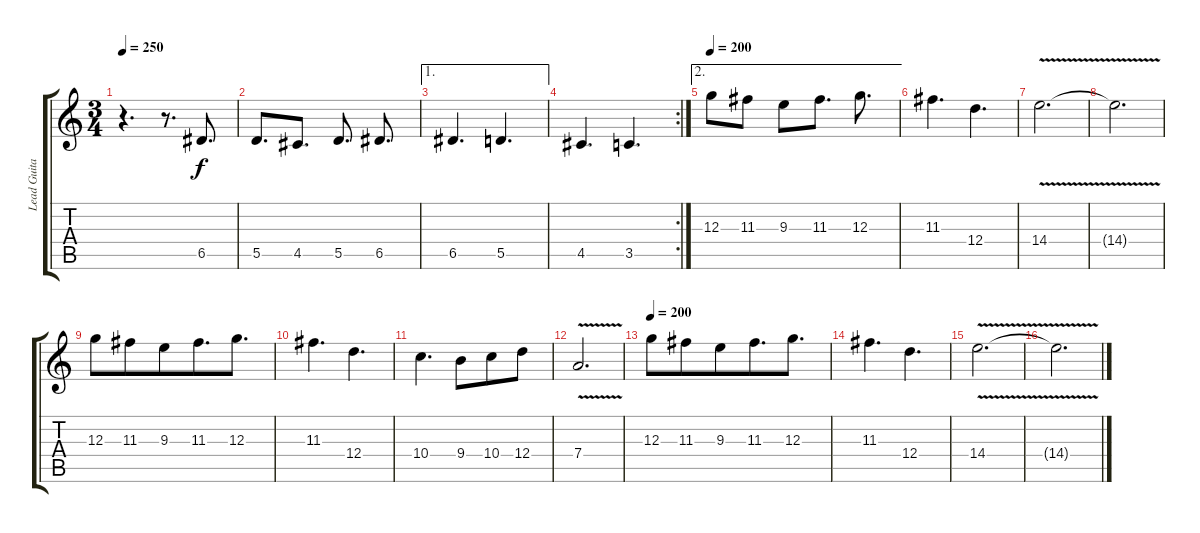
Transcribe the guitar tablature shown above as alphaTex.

\track ("Lead Guitar" "Lead Guita") {instrument overdrivenguitar}
\staff {score tabs}
\tuning (E4 B3 G3 D3 A2 E2) {hide}
\ts (3 4)
\tempo 250
\clef g2
\ks c
r.4{d dy f} r.8{d} 6.5.8{d} |
5.5.8{d} 4.5.8{d} 5.5.8{d} 6.5.8{d} |
\ae 1
6.5.4{d} 5.5.4{d} |
\rc 2
4.5.4{d} 3.5.4{d} |
\ae 2
\tempo 200
12.3.8 11.3.8 9.3.8 11.3.8{d} 12.3.8{d} |
11.3.4{d} 12.4.4{d} |
14.4{v}.2{d} |
14.4{t}.2{d} |
12.3.8 11.3.8{beam merge} 9.3.8 11.3.8{d beam merge} 12.3.8{d} |
11.3.4{d} 12.4.4{d} |
10.4.4{d} 9.4.8{beam merge} 10.4.8 12.4.8 |
7.4{v}.2{d} |
\tempo 200
12.3.8 11.3.8{beam merge} 9.3.8 11.3.8{d beam merge} 12.3.8{d} |
11.3.4{d} 12.4.4{d} |
14.4{v}.2{d} |
14.4{v t}.2{d}
